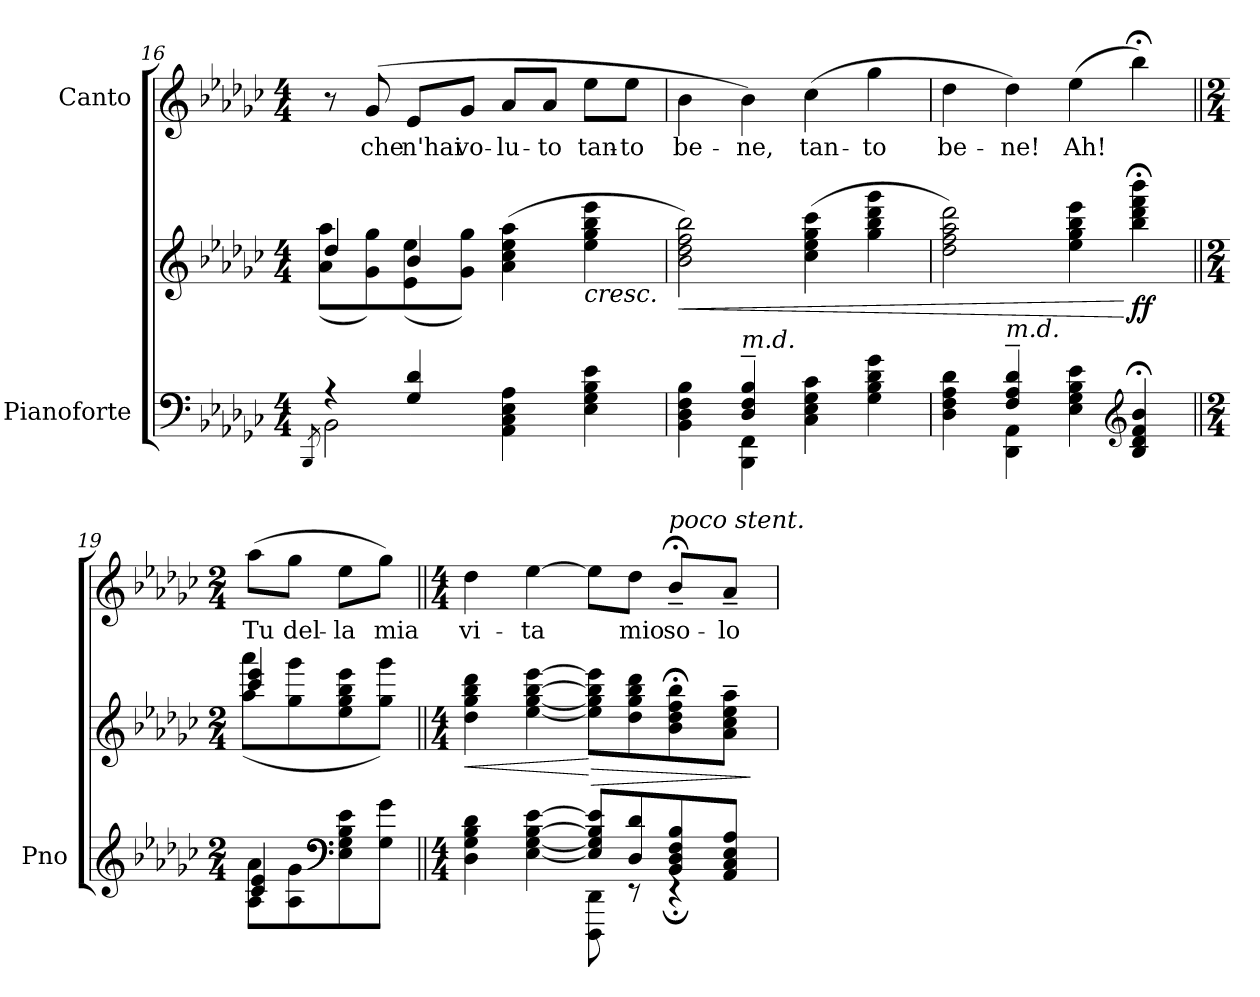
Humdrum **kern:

**kern	**kern	**dynam	**kern	**text
*part2	*part2	*part2	*part1	*part1
*staff3	*staff2	*staff2/3	*staff1	*staff1
*I"Pianoforte	*	*	*I"Canto	*
*I'Pno	*	*	*	*
*clefF4	*clefG2	*	*clefG2	*
*k[b-e-a-d-g-c-]	*k[b-e-a-d-g-c-]	*	*k[b-e-a-d-g-c-]	*
*M4/4	*M4/4	*	*M4/4	*
=16	=16	=16	=16	=16
*^	*	*	*	*
.	8qBBB-/	.	.	.	.
*	*	*^	*	*	*
4r	2BB-\	4dd-/	(>8a-\ 8aa-\L	.	8r	.
!	!	!	!	!	!	!LO:LY:b
.	.	.	8g-\ 8gg-\)	.	(>8g-/	che
!	!	!	!	!	!	!LO:LY:b
4G-/ 4d-/	.	4b-/	(>8e-\ 8ee-\	.	8e-/L	n'hai
!	!	!	!	!	!	!LO:LY:b
.	.	.	8g-\ 8gg-\J)	.	8g-/J	vo-
!	!	!	!	!	!	!LO:LY:b
4AA-\ 4C-\ 4E-\ 4A-\	2ryy	(>4a-\ 4cc-\ 4ee-\ 4aa-\	2ryy	.	8a-/L	lu-
!	!	!	!	!	!	!LO:LY:b
.	.	.	.	.	8a-/J	to
!	!	!LO:TX:b:i:t=cresc.	!	!	!	!
!	!	!	!	!	!	!LO:LY:b
4E-\ 4G-\ 4B-\ 4e-\	.	4ee-\ 4gg-\ 4bb-\ 4eee-\	.	.	8ee-\L	tan-
!	!	!	!	!	!	!LO:LY:b
.	.	.	.	.	8ee-\J	to
*	*	*v	*v	*	*	*
!!LO:LB:g=z
=17	=17	=17	=17	=17	=17
!	!	!	!LO:HP:b	!	!LO:LY:b
4BB-\ 4D-\ 4F\ 4B-\	4ryy	2b-\ 2dd-\ 2ff\ 2bb-\)	<	4b-\	be-
!LO:TX:a:i:t=m.d.	!	!	!	!	!
!	!	!	!	!	!LO:LY:b
4D-/~ 4F/~ 4B-/~	4BBB-\ 4FF\	.	.	4b-\)	ne,
!	!	!	!	!	!LO:LY:b
4C-\ 4E-\ 4G-\ 4c-\	2ryy	(>4cc-\ 4ee-\ 4gg-\ 4ccc-\	.	(>4cc-\	tan-
!	!	!	!	!	!LO:LY:b
4G-\ 4B-\ 4d-\ 4g-\	.	4gg-\ 4bb-\ 4ddd-\ 4ggg-\	.	4gg-\	to
=18	=18	=18	=18	=18	=18
!	!	!	!	!	!LO:LY:b
4D-\ 4F\ 4A-\ 4d-\	4ryy	2dd-\ 2ff\ 2aa-\ 2ddd-\)	.	4dd-\	be-
!LO:TX:a:i:t=m.d.	!	!	!	!	!
!	!	!	!	!	!LO:LY:b
4F/~ 4A-/~ 4d-/~	4DD-\ 4AA-\	.	.	4dd-\)	ne!
!	!	!	!	!	!LO:LY:b
4E-\ 4G-\ 4B-\ 4e-\	2ryy	4ee-\ 4gg-\ 4bb-\ 4eee-\	.	(>4ee-\	Ah!
*clefG2	*	*	*	*	*
!	!	!	!LO:DY:n=1:b	!	!
4B-/; 4d-/; 4f/; 4b-/;	.	4bb-\;< 4ddd-\;< 4fff\;< 4bbb-\;<	[ ff	4bb-;<\)	.
=19||	=19||	=19||	=19||	=19||	=19||
*M2/4	*	*M2/4	*	*M2/4	*
*	*	*^	*	*	*
!	!	!	!	!	!	!LO:LY:b
8A-\ 8a-\L	4c-/ 4e-/	4ccc-/ 4eee-/	(>8aa-\ 8aaa-\L	.	(>8aa-\L	Tu
!	!	!	!	!	!	!LO:LY:b
8A-\ 8g-\	.	.	8gg-\ 8ggg-\	.	8gg-\J	del-
*clefF4	*	*	*	*	*	*
!	!	!	!	!	!	!LO:LY:b
8E-\ 8G-\ 8B-\ 8e-\	4ryy	4ryy	8ee-\ 8gg-\ 8bb-\ 8eee-\	.	8ee-\L	la
!	!	!	!	!	!	!LO:LY:b
8G-\ 8g-\J	.	.	8gg-\ 8ggg-\J)	.	8gg-\J)	mia
*	*	*v	*v	*	*	*
!!LO:PB:g=z
=20||	=20||	=20||	=20||	=20||	=20||
*M4/4	*	*M4/4	*	*M4/4	*
*	*	*^	*	*	*
!	!	!LO:TX:a:i:t=col canto	!	!	!	!
!	!	!	!	!LO:HP:b	!	!LO:LY:b
*	*	*v	*v	*	*	*
4D-\ 4G-\ 4B-\ 4d-\	2ryy	4dd-\ 4gg-\ 4bb-\ 4ddd-\	<	4dd-\	vi-
!	!	!	!	!	!LO:LY:b
[4E-\ [4G-\ [4B-\ [4e-\	.	[4ee-\ [4gg-\ [4bb-\ [4eee-\	.	[4ee-\	ta
!	!	!	!LO:HP:n=1:b	!	!
8E-/] 8G-/] 8B-/] 8e-/]L	8DDD-\ 8DD-\	8ee-\] 8gg-\] 8bb-\] 8eee-\]L	[ >	8ee-\L]	.
!	!	!	!	!	!LO:LY:b
8D-/ 8d-/	8rEE	8dd-\ 8gg-\ 8bb-\ 8ddd-\	.	8dd-\J	mio
!	!	!	!	!LO:TX:a:i:t=poco stent.	!
!	!	!	!	!	!LO:LY:b
8BB-/ 8D-/ 8F/ 8B-/	4r;EE	8b-\;< 8dd-\;< 8ff\;< 8bb-\;<	.	8b-;<~/L	so-
!	!	!	!	!	!LO:LY:b
8AA-/ 8C-/ 8E-/ 8A-/J	.	8a-\~ 8cc-\~ 8ee-\~ 8aa-\~J	.	8a-~/J	lo
*v	*v	*	*	*	*
.	.	]	.	.
=	=	=	=	=
*-	*-	*-	*-	*-
